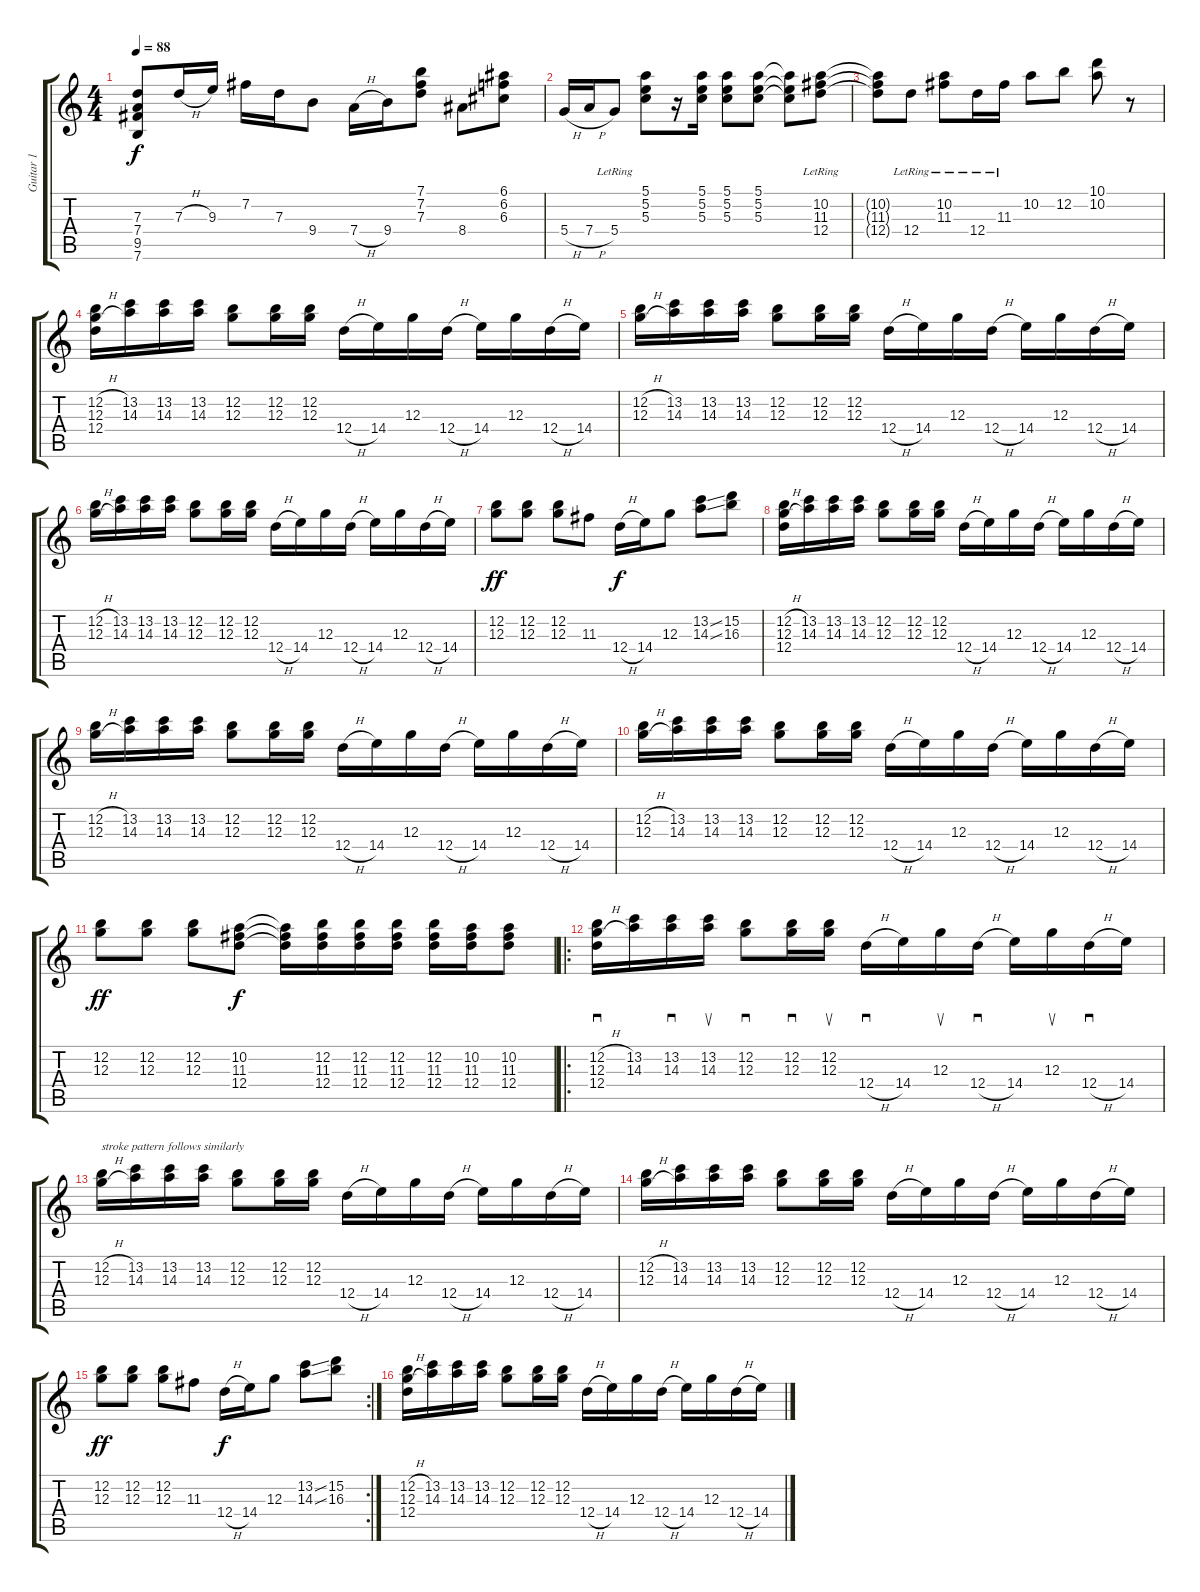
\track ("Guitar 1" "Guitar 1") {instrument electricguitarclean}
\staff {score tabs}
\tuning (E4 B3 G3 D3 A2 E2) {hide}
\ts (4 4)
\tempo 88
\clef g2
\ks c
(7.3{t} 7.4{t} 9.5{t} 7.6{t}).8{dy f} 7.3{h}.16 9.3.16 7.2.16 7.3.16 9.4.8 7.4{h}.16 9.4.16 (7.1 7.2 7.3).8 8.4.8 (6.1 6.2 6.3).8 |
5.4{h}.16 7.4{h}.16 5.4{lr}.8 (5.1 5.2 5.3).8 r.16 (5.1 5.2 5.3).16 (5.1 5.2 5.3).8 (5.1 5.2 5.3).8 (5.1{t} 5.2{t} 5.3{t}).8 (10.2{lr} 11.3{lr} 12.4{lr}).8 |
(10.2{t} 11.3{t} 12.4{t}).8 12.4{lr}.8 (10.2{lr} 11.3{lr}).8 12.4{lr}.16 11.3{lr}.16 10.2.8 12.2.8 (10.1 10.2).8 r.8 |
(12.2{h} 12.3{h} 12.4).16 (13.2 14.3).16 (13.2 14.3).16 (13.2 14.3).16 (12.2 12.3).8 (12.2 12.3).16 (12.2 12.3).16 12.4{h}.16 14.4.16 12.3.16 12.4{h}.16 14.4.16 12.3.16 12.4{h}.16 14.4.16 |
(12.2{h} 12.3{h}).16 (13.2 14.3).16 (13.2 14.3).16 (13.2 14.3).16 (12.2 12.3).8 (12.2 12.3).16 (12.2 12.3).16 12.4{h}.16 14.4.16 12.3.16 12.4{h}.16 14.4.16 12.3.16 12.4{h}.16 14.4.16 |
(12.2{h} 12.3{h}).16 (13.2 14.3).16 (13.2 14.3).16 (13.2 14.3).16 (12.2 12.3).8 (12.2 12.3).16 (12.2 12.3).16 12.4{h}.16 14.4.16 12.3.16 12.4{h}.16 14.4.16 12.3.16 12.4{h}.16 14.4.16 |
(12.2 12.3).8{dy ff} (12.2 12.3).8 (12.2 12.3).8 11.3.8 12.4{h}.16{dy f} 14.4.16 12.3.8 (13.2{ss} 14.3{ss}).8 (15.2 16.3).8 |
(12.2{h} 12.3{h} 12.4).16 (13.2 14.3).16 (13.2 14.3).16 (13.2 14.3).16 (12.2 12.3).8 (12.2 12.3).16 (12.2 12.3).16 12.4{h}.16 14.4.16 12.3.16 12.4{h}.16 14.4.16 12.3.16 12.4{h}.16 14.4.16 |
(12.2{h} 12.3{h}).16 (13.2 14.3).16 (13.2 14.3).16 (13.2 14.3).16 (12.2 12.3).8 (12.2 12.3).16 (12.2 12.3).16 12.4{h}.16 14.4.16 12.3.16 12.4{h}.16 14.4.16 12.3.16 12.4{h}.16 14.4.16 |
(12.2{h} 12.3{h}).16 (13.2 14.3).16 (13.2 14.3).16 (13.2 14.3).16 (12.2 12.3).8 (12.2 12.3).16 (12.2 12.3).16 12.4{h}.16 14.4.16 12.3.16 12.4{h}.16 14.4.16 12.3.16 12.4{h}.16 14.4.16 |
(12.2 12.3).8{dy ff} (12.2 12.3).8 (12.2 12.3).8 (10.2 11.3 12.4).8{dy f} (10.2{t} 11.3{t} 12.4{t}).16 (12.2 11.3 12.4).16 (12.2 11.3 12.4).16 (12.2 11.3 12.4).16 (12.2 11.3 12.4).16 (10.2 11.3 12.4).16 (10.2 11.3 12.4).8 |
\ro
(12.2{h} 12.3{h} 12.4).16{sd} (13.2 14.3).16 (13.2 14.3).16{sd} (13.2 14.3).16{su} (12.2 12.3).8{sd} (12.2 12.3).16{sd} (12.2 12.3).16{su} 12.4{h}.16{sd} 14.4.16 12.3.16{su} 12.4{h}.16{sd} 14.4.16 12.3.16{su} 12.4{h}.16{sd} 14.4.16 |
(12.2{h} 12.3{h}).16{txt "stroke pattern follows similarly"} (13.2 14.3).16 (13.2 14.3).16 (13.2 14.3).16 (12.2 12.3).8 (12.2 12.3).16 (12.2 12.3).16 12.4{h}.16 14.4.16 12.3.16 12.4{h}.16 14.4.16 12.3.16 12.4{h}.16 14.4.16 |
(12.2{h} 12.3{h}).16 (13.2 14.3).16 (13.2 14.3).16 (13.2 14.3).16 (12.2 12.3).8 (12.2 12.3).16 (12.2 12.3).16 12.4{h}.16 14.4.16 12.3.16 12.4{h}.16 14.4.16 12.3.16 12.4{h}.16 14.4.16 |
\rc 2
(12.2 12.3).8{dy ff} (12.2 12.3).8 (12.2 12.3).8 11.3.8 12.4{h}.16{dy f} 14.4.16 12.3.8 (13.2{ss} 14.3{ss}).8 (15.2 16.3).8 |
(12.2{h} 12.3{h} 12.4).16{volume 0} (13.2 14.3).16 (13.2 14.3).16 (13.2 14.3).16 (12.2 12.3).8 (12.2 12.3).16 (12.2 12.3).16 12.4{h}.16 14.4.16 12.3.16 12.4{h}.16 14.4.16 12.3.16 12.4{h}.16 14.4.16
